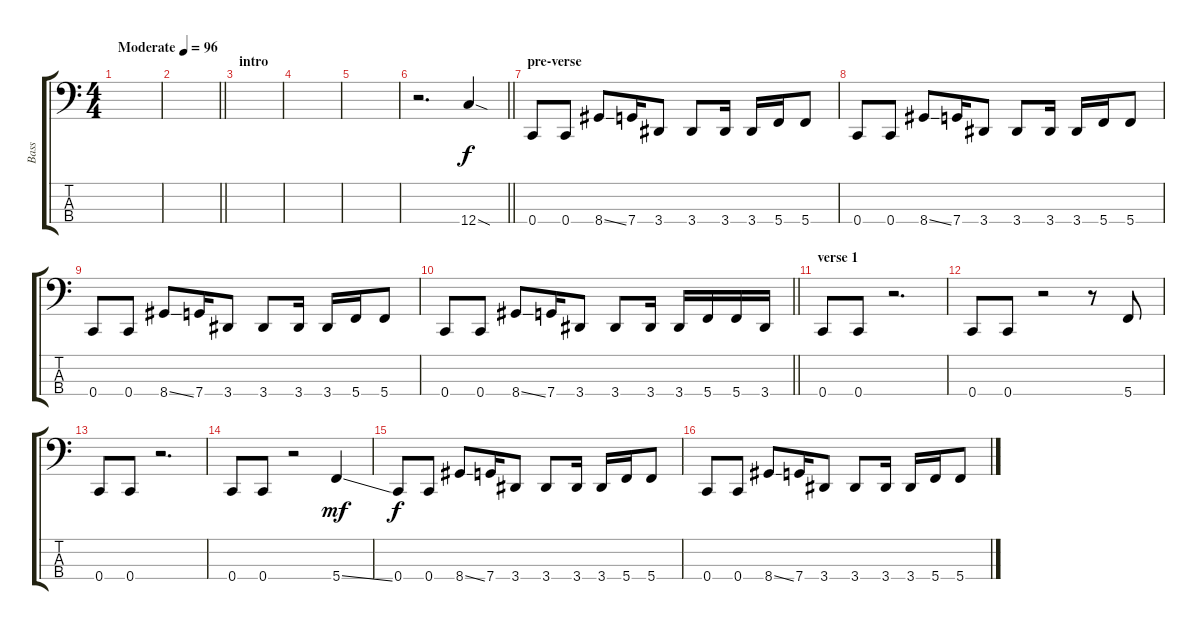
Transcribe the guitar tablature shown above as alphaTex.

\track ("Bass" "Bass") {instrument electricbassfinger}
\staff {score tabs}
\tuning (F2 C2 G1 C1) {hide}
\ts (4 4)
\tempo (96 "Moderate")
\clef f4
\ks c
|
\barLineRight lightlight
|
\section ("" "intro")
|
|
|
\barLineRight lightlight
r.2{d} 12.4{sod}.4 |
\section ("" "pre-verse")
0.4.8 0.4.8 8.4{ss}.8 7.4.16 3.4.8 3.4.8 3.4.16 3.4.16 5.4.16 5.4.8 |
0.4.8 0.4.8 8.4{ss}.8 7.4.16 3.4.8 3.4.8 3.4.16 3.4.16 5.4.16 5.4.8 |
0.4.8 0.4.8 8.4{ss}.8 7.4.16 3.4.8 3.4.8 3.4.16 3.4.16 5.4.16 5.4.8 |
\barLineRight lightlight
0.4.8 0.4.8 8.4{ss}.8 7.4.16 3.4.8 3.4.8 3.4.16 3.4.16 5.4.16 5.4.16 3.4.16 |
\section ("" "verse 1")
0.4.8 0.4.8 r.2{d} |
0.4.8 0.4.8 r.2 r.8 5.4.8 |
0.4.8 0.4.8 r.2{d} |
0.4.8 0.4.8 r.2 5.4{ss}.4{dy mf} |
0.4.8{dy f} 0.4.8 8.4{ss}.8 7.4.16 3.4.8 3.4.8 3.4.16 3.4.16 5.4.16 5.4.8 |
0.4.8 0.4.8 8.4{ss}.8 7.4.16 3.4.8 3.4.8 3.4.16 3.4.16 5.4.16 5.4.8
